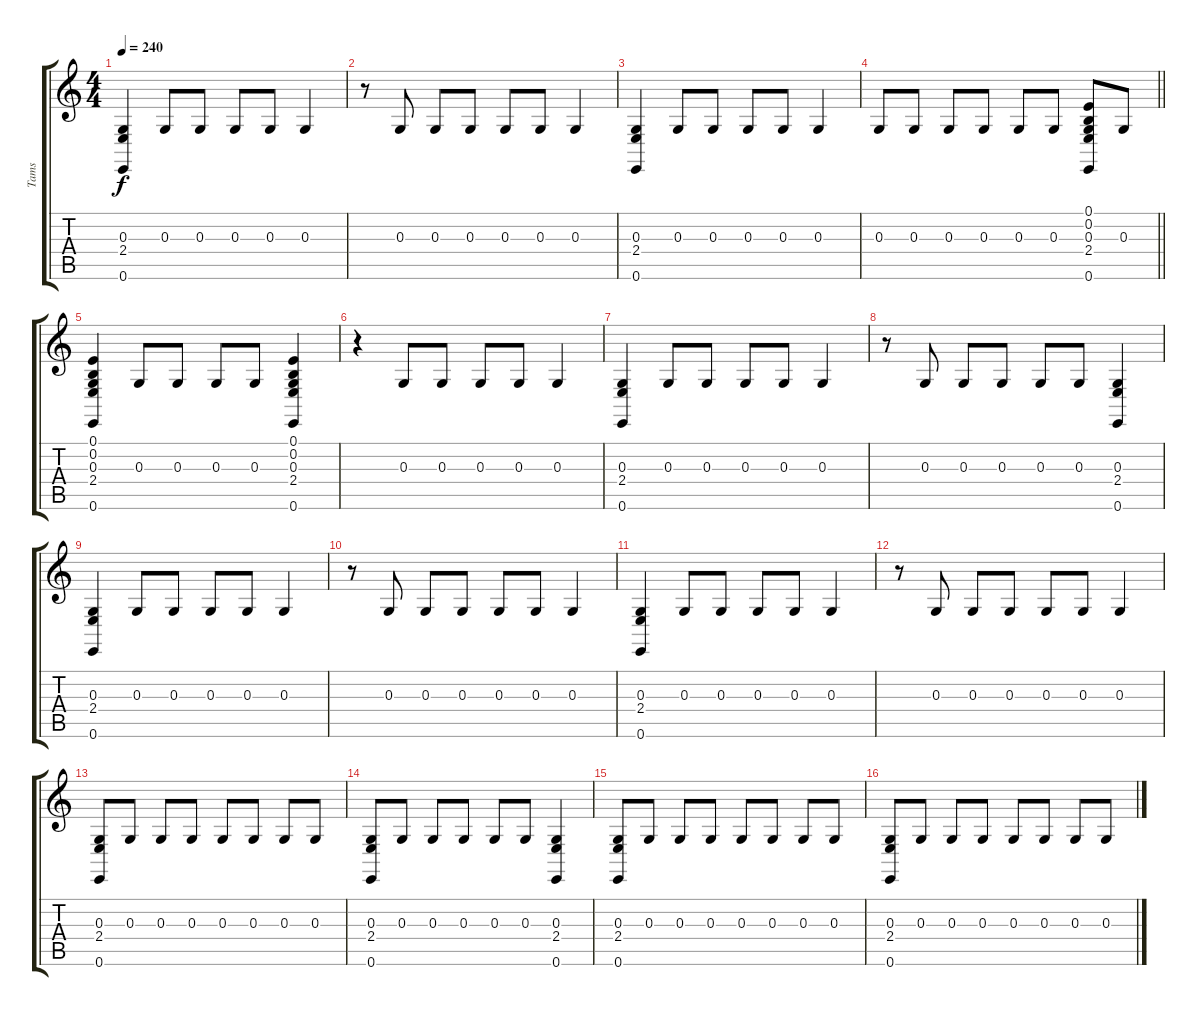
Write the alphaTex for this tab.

\track ("Tams" "Tams") {instrument taikodrum}
\staff {score tabs}
\tuning (E4 B3 G3 D3 A2 E2) {hide}
\ts (4 4)
\tempo 240
\clef g2
\ks c
(0.3 2.4 0.6).4{dy f} 0.3.8 0.3.8 0.3.8 0.3.8 0.3.4 |
r.8 0.3.8 0.3.8 0.3.8 0.3.8 0.3.8 0.3.4 |
(0.3 2.4 0.6).4 0.3.8 0.3.8 0.3.8 0.3.8 0.3.4 |
\barLineRight lightlight
0.3.8 0.3.8 0.3.8 0.3.8 0.3.8 0.3.8 (0.1 0.2 0.3 2.4 0.6).8 0.3.8 |
\section ("" "")
(0.1 0.2 0.3 2.4 0.6).4 0.3.8 0.3.8 0.3.8 0.3.8 (0.1 0.2 0.3 2.4 0.6).4 |
r.4 0.3.8 0.3.8 0.3.8 0.3.8 0.3.4 |
(0.3 2.4 0.6).4 0.3.8 0.3.8 0.3.8 0.3.8 0.3.4 |
r.8 0.3.8 0.3.8 0.3.8 0.3.8 0.3.8 (0.3 2.4 0.6).4 |
(0.3 2.4 0.6).4 0.3.8 0.3.8 0.3.8 0.3.8 0.3.4 |
r.8 0.3.8 0.3.8 0.3.8 0.3.8 0.3.8 0.3.4 |
(0.3 2.4 0.6).4 0.3.8 0.3.8 0.3.8 0.3.8 0.3.4 |
r.8 0.3.8 0.3.8 0.3.8 0.3.8 0.3.8 0.3.4 |
(0.3 2.4 0.6).8 0.3.8 0.3.8 0.3.8 0.3.8 0.3.8 0.3.8 0.3.8 |
(0.3 2.4 0.6).8 0.3.8 0.3.8 0.3.8 0.3.8 0.3.8 (0.3 2.4 0.6).4 |
(0.3 2.4 0.6).8 0.3.8 0.3.8 0.3.8 0.3.8 0.3.8 0.3.8 0.3.8 |
(0.3 2.4 0.6).8 0.3.8 0.3.8 0.3.8 0.3.8 0.3.8 0.3.8 0.3.8
